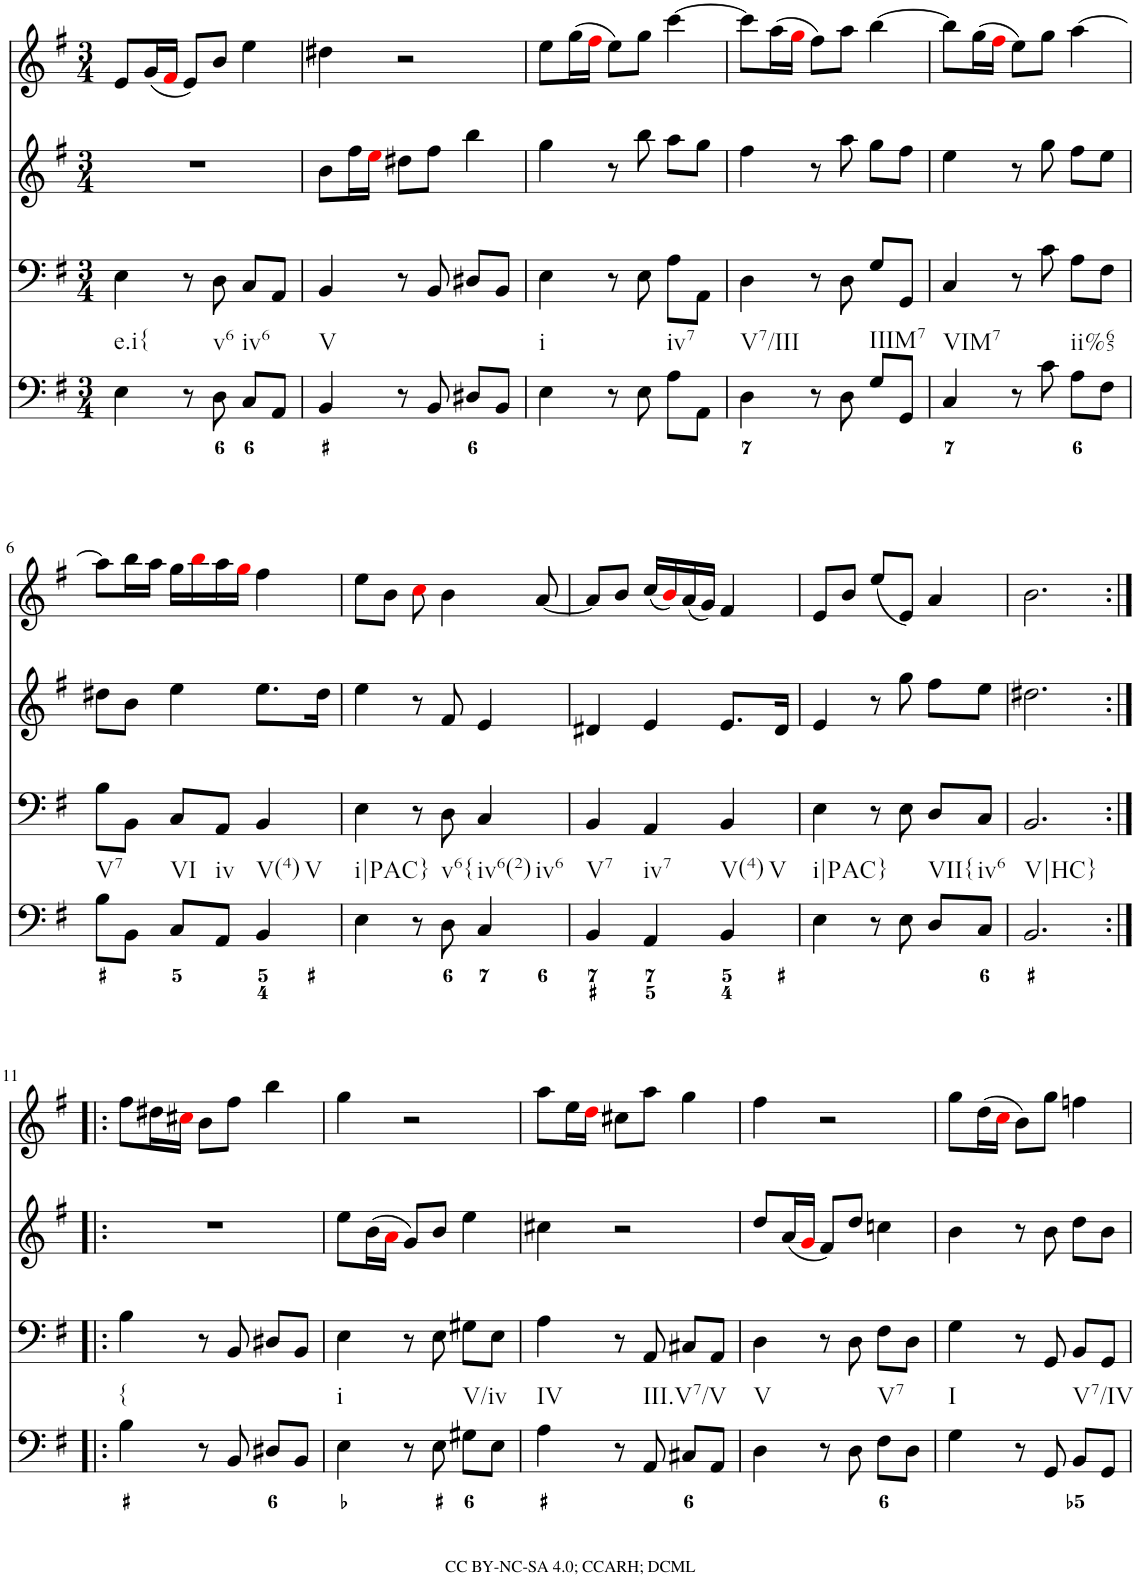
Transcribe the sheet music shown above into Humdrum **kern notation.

**kern	**kern	**kern	**kern
*part4	*part3	*part2	*part1
*staff4	*staff3	*staff2	*staff1
*I"Piano	*I"Piano	*I"Piano	*I"Piano
*I'Pno	*I'Pno	*I'Pno	*I'Pno
*clefF4	*clefF4	*clefG2	*clefG2
*k[f#]	*k[f#]	*k[f#]	*k[f#]
*e:	*e:	*e:	*e:
*M3/4	*M3/4	*M3/4	*M3/4
=1	=1	=1	=1
!LO:TX:b:t=e.i{	!	!	!
4E\	4E\	2.r	8e/L
.	.	.	(16g/L
.	.	.	16f#i/JJ
8r	8r	.	8e/L)
!LO:TX:b:t=v6	!	!	!
8D\	8D\	.	8b/J
!LO:TX:b:t=iv6	!	!	!
8C/L	8C/L	.	4ee\
8AA/J	8AA/J	.	.
=2	=2	=2	=2
!LO:TX:b:t=V	!	!	!
4BB/	4BB/	8b\L	4dd#X\
.	.	16ff#\L	.
.	.	16eei\JJ	.
8r	8r	8dd#X\L	2r
8BB/	8BB/	8ff#\J	.
8D#X/L	8D#X/L	4bb\	.
8BB/J	8BB/J	.	.
=3	=3	=3	=3
!LO:TX:b:t=i	!	!	!
4E\	4E\	4gg\	8ee\L
.	.	.	(16gg\L
.	.	.	16ff#i\JJ
8r	8r	8r	8ee\L)
8E\	8E\	8bb\	8gg\J
!LO:TX:b:t=iv7	!	!	!
8A\L	8A\L	8aa\L	[4ccc\
8AA\J	8AA\J	8gg\J	.
=4	=4	=4	=4
!LO:TX:b:t=V7/III	!	!	!
4D\	4D\	4ff#\	8ccc\L]
.	.	.	(16aa\L
.	.	.	16ggi\JJ
8r	8r	8r	8ff#\L)
8D\	8D\	8aa\	8aa\J
!LO:TX:b:t=IIIM7	!	!	!
8G/L	8G/L	8gg\L	[4bb\
8GG/J	8GG/J	8ff#\J	.
=5	=5	=5	=5
!LO:TX:b:t=VIM7	!	!	!
4C/	4C/	4ee\	8bb\L]
.	.	.	(16gg\L
.	.	.	16ff#i\JJ
8r	8r	8r	8ee\L)
8c\	8c\	8gg\	8gg\J
!LO:TX:b:t=ii%65	!	!	!
8A\L	8A\L	8ff#\L	[4aa\
8F#\J	8F#\J	8ee\J	.
!!LO:LB:g=z
=6	=6	=6	=6
!LO:TX:b:t=V7	!	!	!
8B\L	8B\L	8dd#X\L	8aa\L]
8BB\J	8BB\J	8b\J	16bb\L
.	.	.	16aa\JJ
!LO:TX:b:t=VI	!	!	!
8C/L	8C/L	4ee\	16gg\LL
.	.	.	16bbi\
!LO:TX:b:t=iv	!	!	!
8AA/J	8AA/J	.	16aa\
.	.	.	16ggi\JJ
!LO:TX:b:t=V(4)	!	!	!
!LO:TX:b:t=V	!	!	!
4BB/	4BB/	8.ee\L	4ff#\
.	.	16dd#\Jk	.
=7	=7	=7	=7
!LO:TX:b:t=i|PAC}	!	!	!
4E\	4E\	4ee\	8ee\L
.	.	.	8b\J
8r	8r	8r	8cci\
!LO:TX:b:t=v6{	!	!	!
8D\	8D\	8f#/	4b\
!LO:TX:b:t=iv6(2)	!	!	!
!LO:TX:b:t=iv6	!	!	!
4C/	4C/	4e/	.
.	.	.	[8a/
=8	=8	=8	=8
!LO:TX:b:t=V7	!	!	!
4BB/	4BB/	4d#X/	8a/L]
.	.	.	8b/J
!LO:TX:b:t=iv7	!	!	!
4AA/	4AA/	4e/	(16cc/LL
.	.	.	16bi/)
.	.	.	(16a/
.	.	.	16g/JJ)
!LO:TX:b:t=V(4)	!	!	!
!LO:TX:b:t=V	!	!	!
4BB/	4BB/	8.e/L	4f#/
.	.	16d#/Jk	.
=9	=9	=9	=9
!LO:TX:b:t=i|PAC}	!	!	!
4E\	4E\	4e/	8e/L
.	.	.	8b/J
8r	8r	8r	(8ee/L
8E\	8E\	8gg\	8e/J)
!LO:TX:b:t=VII{	!	!	!
8D/L	8D/L	8ff#\L	4a/
!LO:TX:b:t=iv6	!	!	!
8C/J	8C/J	8ee\J	.
=10	=10	=10	=10
!LO:TX:b:t=V|HC}	!	!	!
2.BB/	2.BB/	2.dd#X\	2.b\
!!LO:LB:g=z
=11:|!|:	=11:|!|:	=11:|!|:	=11:|!|:
!LO:TX:b:t={	!	!	!
4B\	4B\	2.r	8ff#\L
.	.	.	16dd#X\L
.	.	.	16cc#Xi\JJ
8r	8r	.	8b\L
8BB/	8BB/	.	8ff#\J
8D#X/L	8D#X/L	.	4bb\
8BB/J	8BB/J	.	.
=12	=12	=12	=12
!LO:TX:b:t=i	!	!	!
4E\	4E\	8ee\L	4gg\
.	.	(16b\L	.
.	.	16ai\JJ	.
8r	8r	8g/L)	2r
8E\	8E\	8b/J	.
!LO:TX:b:t=V/iv	!	!	!
8G#X\L	8G#X\L	4ee\	.
8E\J	8E\J	.	.
=13	=13	=13	=13
!LO:TX:b:t=IV	!	!	!
4A\	4A\	4cc#X\	8aa\L
.	.	.	16ee\L
.	.	.	16ddi\JJ
8r	8r	2r	8cc#X\L
!LO:TX:b:t=III.V7/V	!	!	!
8AA/	8AA/	.	8aa\J
8C#X/L	8C#X/L	.	4gg\
8AA/J	8AA/J	.	.
=14	=14	=14	=14
!LO:TX:b:t=V	!	!	!
4D\	4D\	8dd/L	4ff#\
.	.	(16a/L	.
.	.	16gi/JJ	.
8r	8r	8f#/L)	2r
8D\	8D\	8dd/J	.
!LO:TX:b:t=V7	!	!	!
8F#\L	8F#\L	4ccn\	.
8D\J	8D\J	.	.
=15	=15	=15	=15
!LO:TX:b:t=I	!	!	!
4G\	4G\	4b\	8gg\L
.	.	.	(16dd\L
.	.	.	16cci\JJ
8r	8r	8r	8b\L)
8GG/	8GG/	8b\	8gg\J
!LO:TX:b:t=V7/IV	!	!	!
8BB/L	8BB/L	8dd\L	4ffn\
8GG/J	8GG/J	8b\J	.
=	=	=	=
*-	*-	*-	*-
